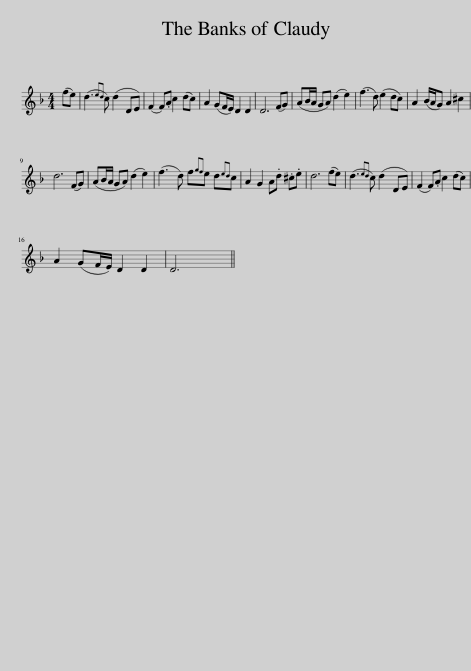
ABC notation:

X:1
L:1/8
M:4/4
I:linebreak $
K:Dmin
V:1 treble
V:1
 (fe) | (d3{ed} c) (d2 DE) | (F2 F).A c2 (dc) | A2 (GF/E/) D2 D2 | D6 (FG) | %5
 (AB/A/ GA) (d2 e2) | (f3 d) (e2 dc) | A2 (B/A/G) A2 ^c2 |$ d6 (FG) | (AB/A/ GA) (d2 e2) | %10
 (f3 d) f{gf}e d{ed}c | A2 G2 A.d .^c.e | d6 (fe) | (d3{ed} c) (d2 DE) | (F2 F).A c2 (dc) |$ %15
 A2 (GF/E/) D2 D2 | D6 || %17
